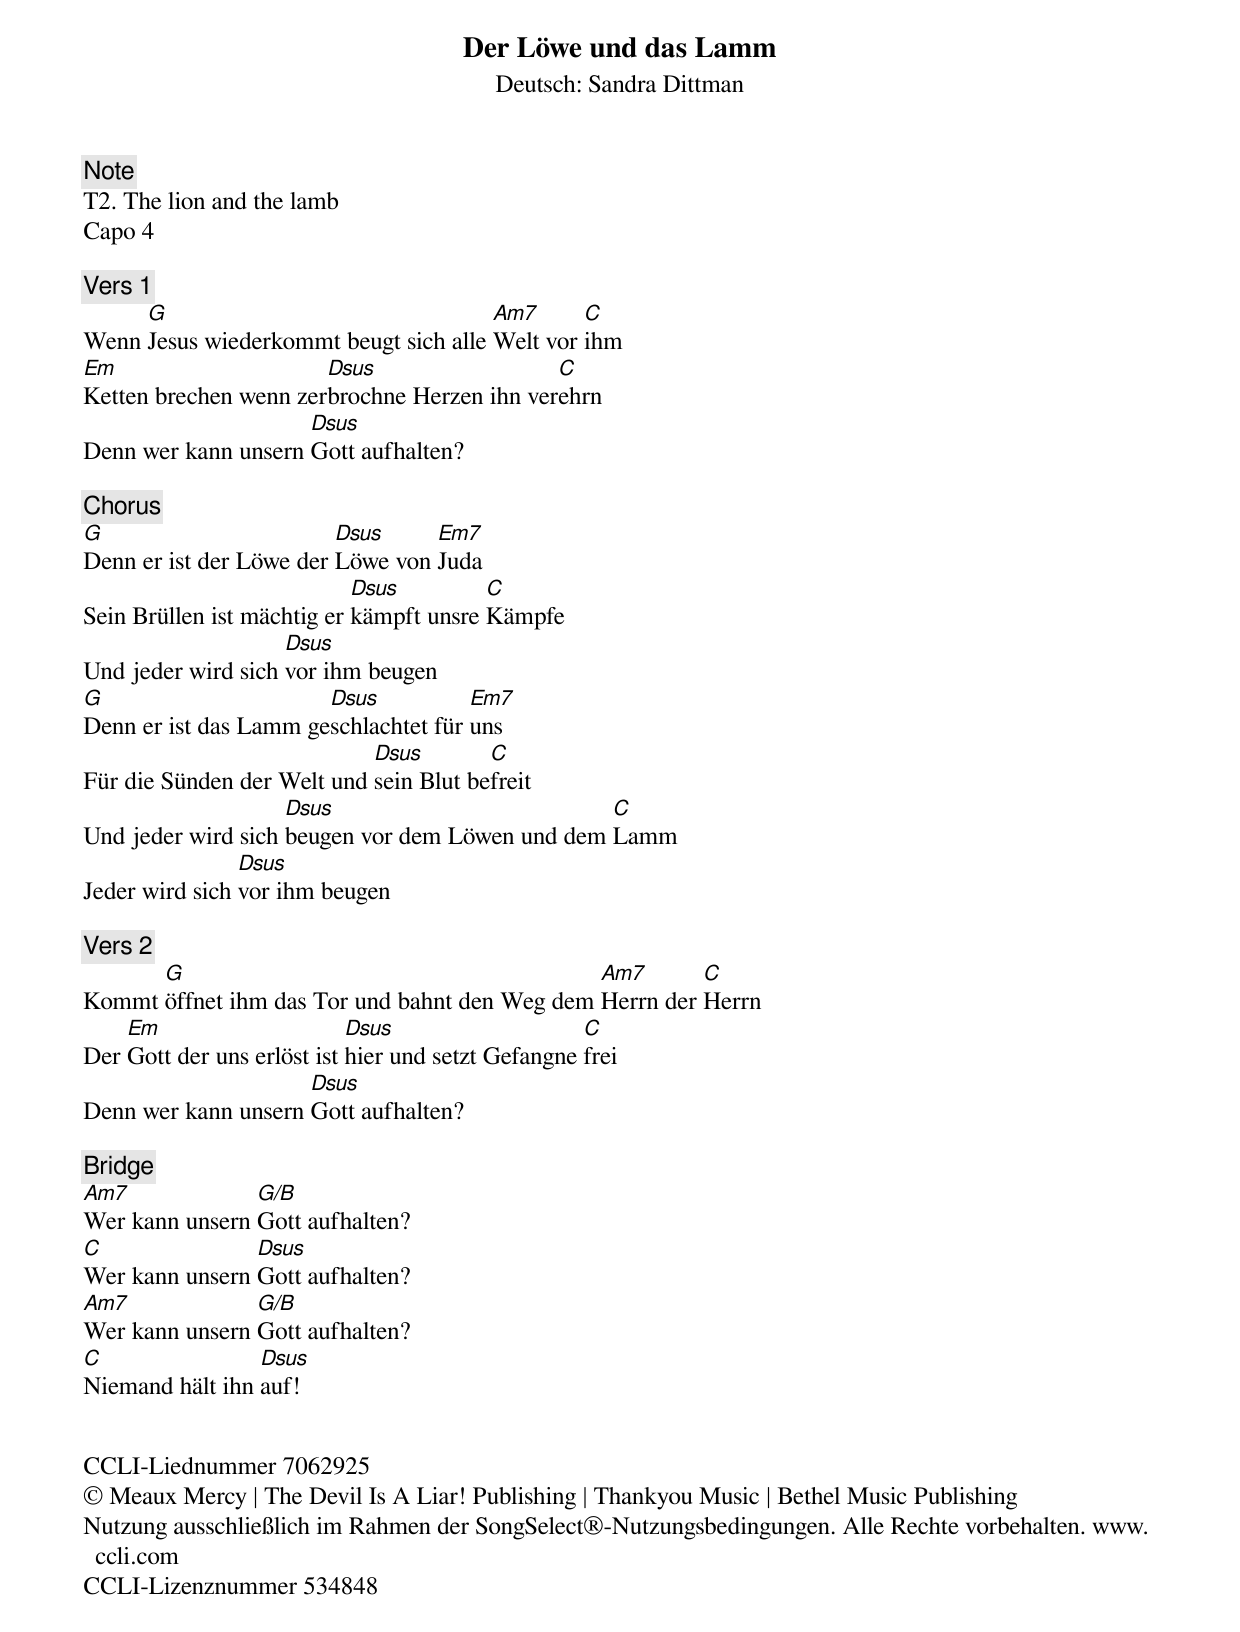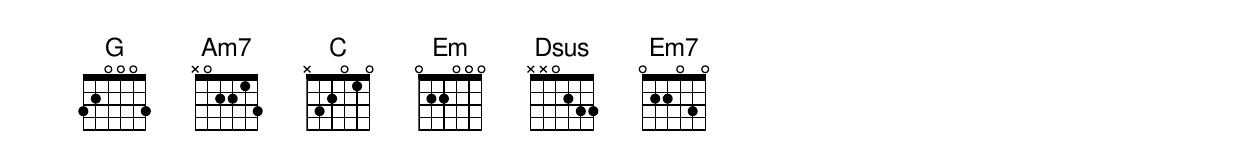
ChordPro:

{title: Der Löwe und das Lamm}
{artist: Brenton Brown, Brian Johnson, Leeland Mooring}
{subtitle: Deutsch: Sandra Dittman}
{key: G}
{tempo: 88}
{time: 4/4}
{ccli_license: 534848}
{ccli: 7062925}
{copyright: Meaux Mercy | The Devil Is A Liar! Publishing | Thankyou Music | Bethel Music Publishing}
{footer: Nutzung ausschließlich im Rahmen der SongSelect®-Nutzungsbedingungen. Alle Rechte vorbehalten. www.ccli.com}

{comment: Note}
T2. The lion and the lamb
Capo 4

{comment: Vers 1}
Wenn [G]Jesus wiederkommt beugt sich alle [Am7]Welt vor [C]ihm
[Em]Ketten brechen wenn zer[Dsus]brochne Herzen ihn ver[C]ehrn
Denn wer kann unsern [Dsus]Gott aufhalten?

{comment: Chorus}
[G]Denn er ist der Löwe der [Dsus]Löwe von [Em7]Juda
Sein Brüllen ist mächtig er [Dsus]kämpft unsre [C]Kämpfe
Und jeder wird sich [Dsus]vor ihm beugen
[G]Denn er ist das Lamm ge[Dsus]schlachtet für [Em7]uns
Für die Sünden der Welt und [Dsus]sein Blut be[C]freit
Und jeder wird sich [Dsus]beugen vor dem Löwen und dem [C]Lamm
Jeder wird sich [Dsus]vor ihm beugen

{comment: Vers 2}
Kommt [G]öffnet ihm das Tor und bahnt den Weg dem [Am7]Herrn der [C]Herrn
Der [Em]Gott der uns erlöst ist [Dsus]hier und setzt Gefangne [C]frei
Denn wer kann unsern [Dsus]Gott aufhalten?

{comment: Bridge}
[Am7]Wer kann unsern [G/B]Gott aufhalten?
[C]Wer kann unsern [Dsus]Gott aufhalten?
[Am7]Wer kann unsern [G/B]Gott aufhalten?
[C]Niemand hält ihn [Dsus]auf!


CCLI-Liednummer 7062925
© Meaux Mercy | The Devil Is A Liar! Publishing | Thankyou Music | Bethel Music Publishing
Nutzung ausschließlich im Rahmen der SongSelect®-Nutzungsbedingungen. Alle Rechte vorbehalten. www.ccli.com
CCLI-Lizenznummer 534848
